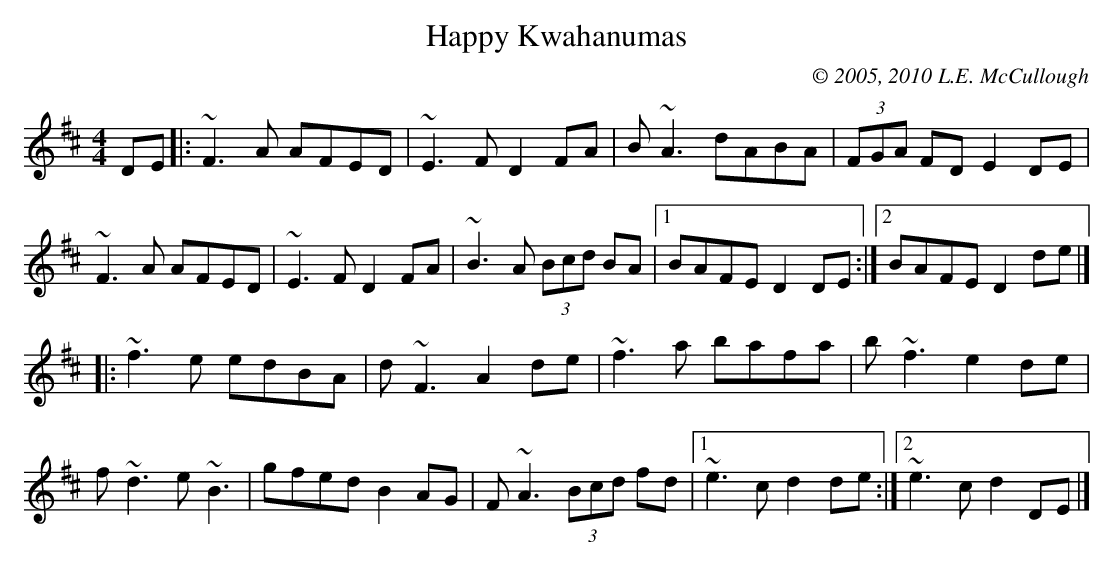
X:1
T:Happy Kwahanumas
C:© 2005, 2010 L.E. McCullough
M:4/4
L:1/8
K:D
DE|:~F3A AFED|~E3F D2FA|B~A3 dABA|(3FGA FD E2DE|
~F3A AFED|~E3F D2FA|~B3A (3Bcd BA|1 BAFE D2DE:|2 BAFE D2de|]
|:~f3e edBA|d~F3 A2de|~f3a bafa|b~f3 e2de|
f~d3 e~B3|gfed B2AG|F~A3 (3Bcd fd|1 ~e3c d2de:|2 ~e3c d2DE|]
